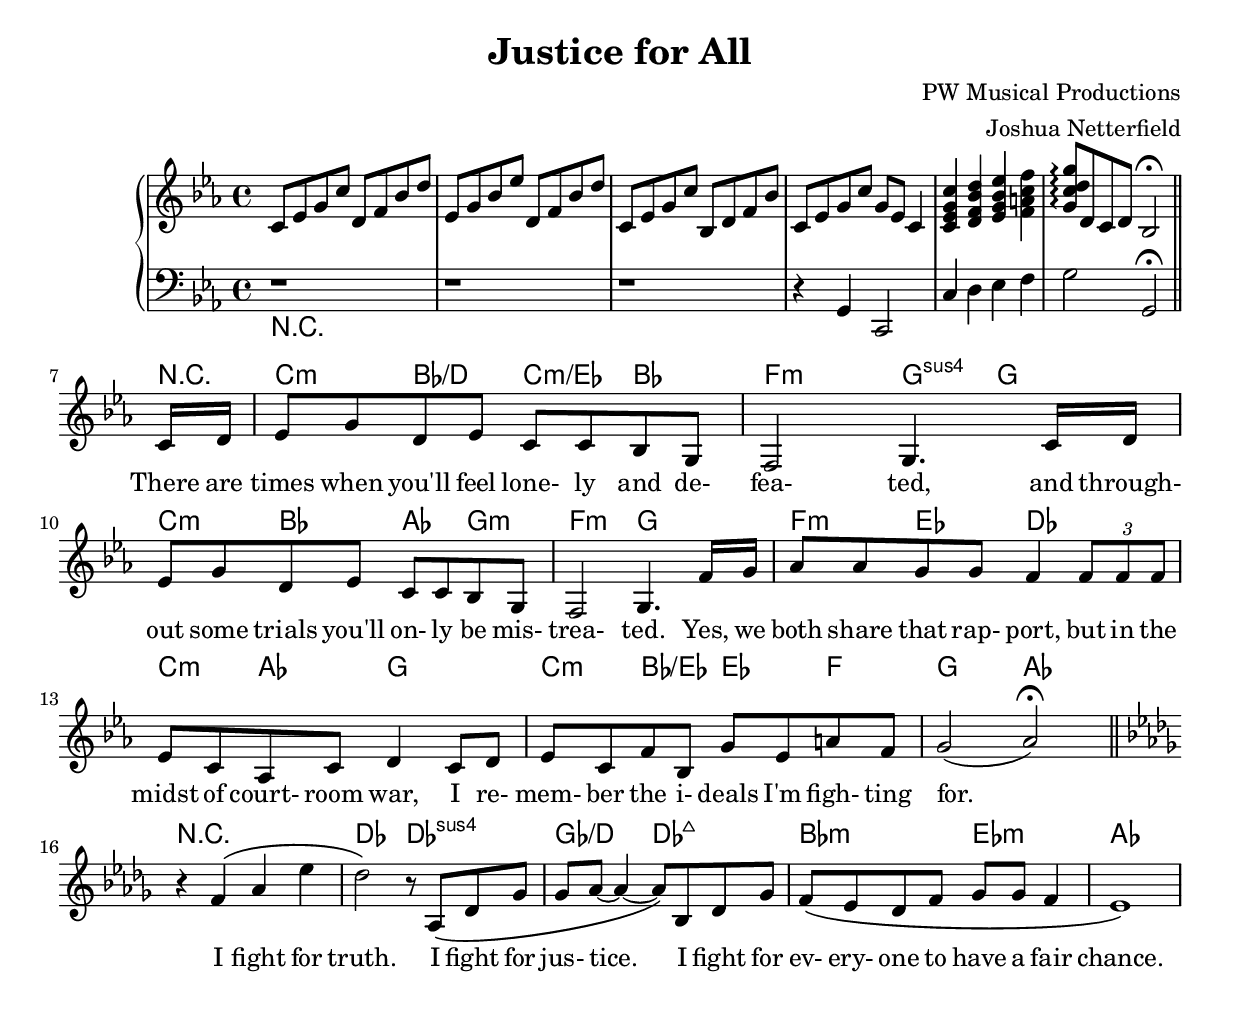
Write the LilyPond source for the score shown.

\header {
  title = "Justice for All"
  composer = "PW Musical Productions"
  arranger = "Joshua Netterfield"
}

\layout {   
  \context {     
    \Staff \RemoveEmptyStaves
    \override VerticalAxisGroup #'remove-first = ##t
  }
}

\score {
  <<
  \new PianoStaff \relative c' <<
    \new Staff {
      \key c \minor
      c8 ees g c
      d, f bes d |
      ees, g bes ees
      d, f bes d |
      c, ees g c
      bes, d f bes |
      c, ees g c g ees c4 |

      <c ees g c>4
      <d f bes d>4
      <ees g bes ees>4
      <f a c f>4
      <g c d g>8\arpeggio
      d c d bes2\fermata 
      \bar "||"
      % Hide time signature
      \override Staff.TimeSignature #'stencil = ##f

      % Without this, some extra space is added after the line...
      \once \set Staff.explicitKeySignatureVisibility = #end-of-line-invisible
      \break
    }
    \new Staff {
      \key c \minor
      \clef bass
      r1 |
      r1 |
      r1 |
      r4 g, c,2 |

      c'4
      d
      ees
      f |
      g2
      g,\fermata
      \bar "||"
      % Hide time signature
      \override Staff.TimeSignature #'stencil = ##f

      % Without this, some extra space is added after the line...
      \once \set Staff.explicitKeySignatureVisibility = #end-of-line-invisible
      \break
    }
  >> 
  \chords {
    R1*6

    % Without this, some extra space is added after the line...
    \once \set Staff.explicitKeySignatureVisibility = #end-of-line-invisible
    \break

    \time 1/8
    r8

    \time 4/4
    \powerChords
    
    c4:m bes/d c:m/ees bes
    f2:m g4:sus4 g

    c4:m bes aes g:m
    f2:m g

    f4:m ees des2
    c4:m aes g2

    c4:m bes/ees ees f
    g2 aes

    R1

    des2 des:sus4
    ges/d des:maj7
    bes:m ees:m
    aes1
  }
  \new Staff \relative c {
    R1*6
    \override Staff.TimeSignature #'stencil = ##f

    % Without this, some extra space is added after the line...
    \once \set Staff.explicitKeySignatureVisibility = #end-of-line-invisible
    \break

    \key c \minor
    \time 1/8
    \new Voice = "vocals" {
      c'16 d
      \time 4/4
    
      ees8 g d ees c c bes g |
      f2 g4. c16 d |
      
      % Show future time signatures (remember, we got rid of them above...) 
      \override Staff.TimeSignature #'stencil = ##t

      ees8 g d ees c c bes g |
      f2 g4. f'16 g |

      aes8 aes g g f4
      \tuplet 3/2 { f8 f f } |
      ees c aes c d4
      c8 d |
      ees c f bes, g' ees a f |
      g2 ( aes \fermata )

      \bar "||"

      \key des \major
      r4 f\( aes ees'
      des2 \) r8 aes, \( des ges
      ges aes ~ aes4 ~ aes8 \)
      bes, des ges
      f \( ees des8 f ges8 ges f4
      ees1 \)
    }
  }
  \new Lyrics \lyricsto "vocals" {
    There are times when you'll feel lone- ly and de-
    fea- ted, and through- out some trials you'll on- ly be mis-
    trea- ted. Yes, we
    both share that rap- port, but in the
    midst of court- room war, I re-
    mem- ber the i- deals I'm figh- ting
    for.

    I fight for truth.
    I fight for jus- tice.
    I fight for ev- ery- one to have a fair chance.
  }
  >>
}